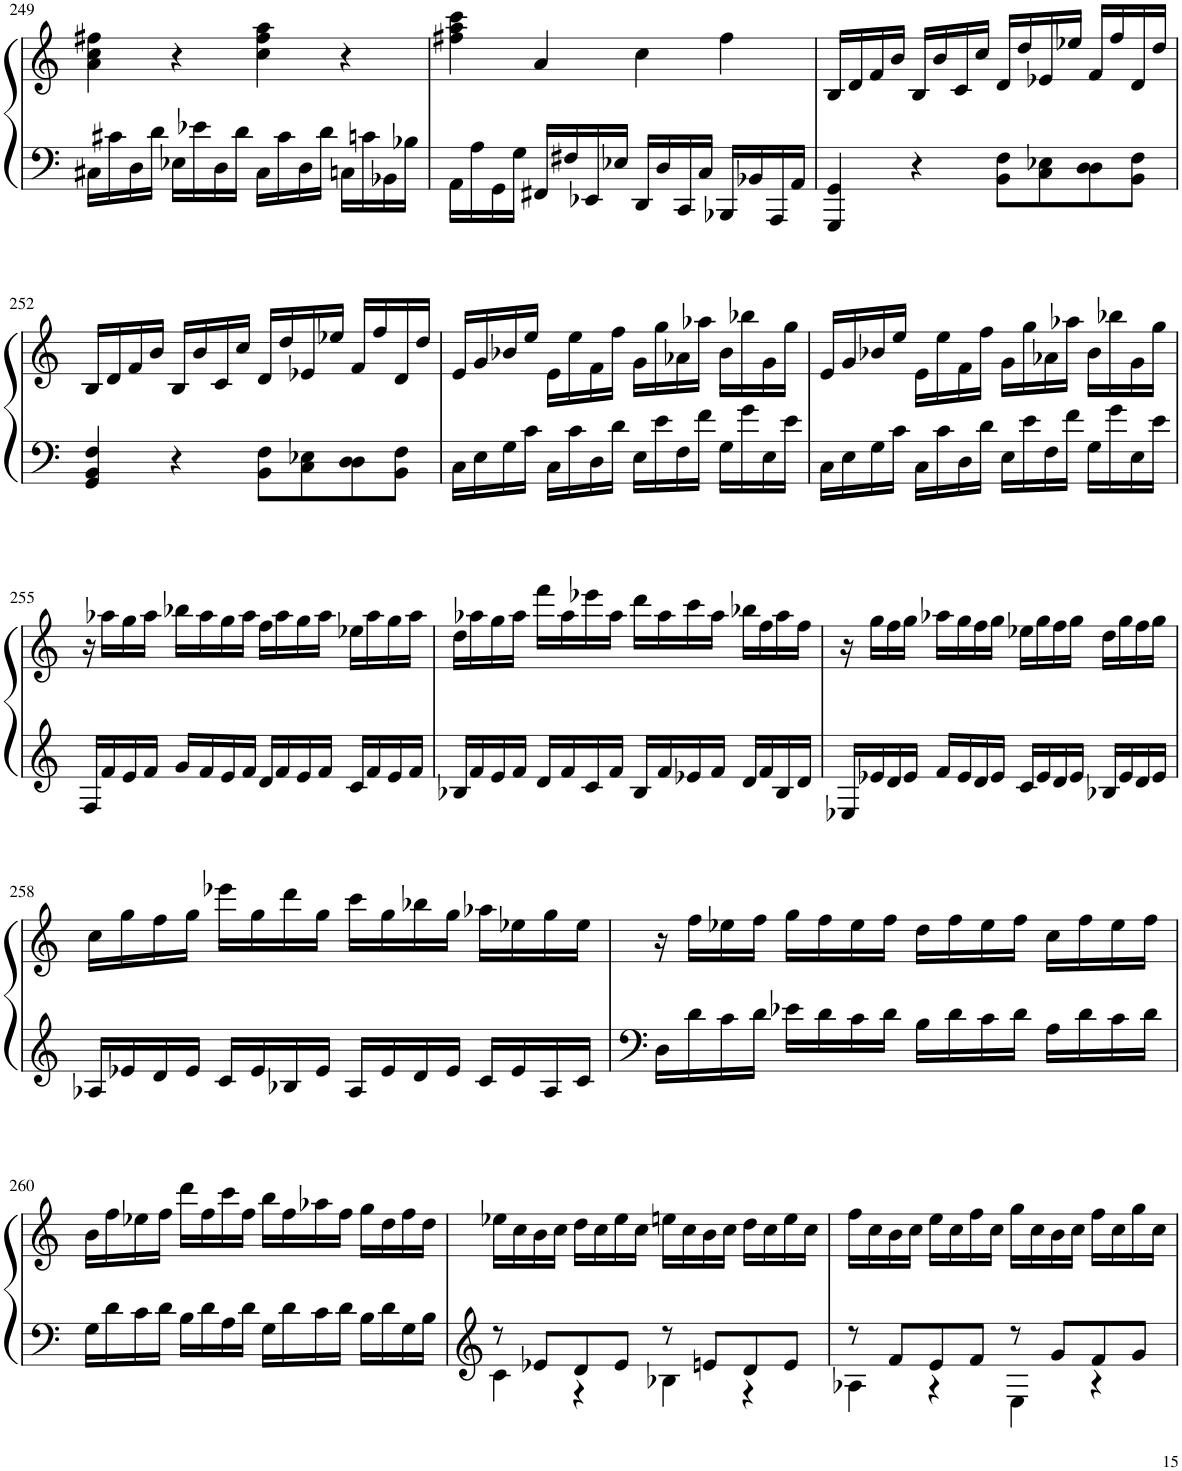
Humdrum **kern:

**kern	**kern
*part1	*part1
*staff2	*staff1
*I"Piano	*
*I'Pno.	*
!!LO:PB:g=z
*clefG2	*clefF4
*k[]	*k[]
*M4/4	*M4/4
*met(c)	*met(c)
=249	=249
16C#X\LL	4a\ 4cc\ 4ff#X\
16c#X\	.
16D\	.
16d\JJ	.
16E-X\LL	4r
16e-X\	.
16D\	.
16d\JJ	.
16C#\LL	4cc\ 4ff#\ 4aa\
16c#\	.
16D\	.
16d\JJ	.
16Cn\LL	4r
16cn\	.
16BB-X\	.
16B-X\JJ	.
=250	=250
16AA\LL	4ff#X\ 4aa\ 4ccc\
16A\	.
16GG\	.
16G\JJ	.
16FF#X/LL	4a/
16F#X/	.
16EE-X/	.
16E-X/JJ	.
16DD/LL	4cc\
16D/	.
16CC/	.
16C/JJ	.
16BBB-X/LL	4ff#\
16BB-X/	.
16AAA/	.
16AA/JJ	.
=251	=251
4GGG/ 4GG/	16B/LL
.	16d/
.	16f/
.	16b/JJ
4r	16B/LL
.	16b/
.	16c/
.	16cc/JJ
8BB\ 8F\L	16d/LL
.	16dd/
8C\ 8E-X\	16e-X/
.	16ee-X/JJ
8D\ 8D\	16f/LL
.	16ff/
8BB\ 8F\J	16d/
.	16dd/JJ
!!LO:LB:g=z
=252	=252
4GG/ 4BB/ 4F/	16B/LL
.	16d/
.	16f/
.	16b/JJ
4r	16B/LL
.	16b/
.	16c/
.	16cc/JJ
8BB\ 8F\L	16d/LL
.	16dd/
8C\ 8E-X\	16e-X/
.	16ee-X/JJ
8D\ 8D\	16f/LL
.	16ff/
8BB\ 8F\J	16d/
.	16dd/JJ
=253	=253
16C\LL	16e/LL
16E\	16g/
16G\	16b-X/
16c\JJ	16ee/JJ
16C\LL	16e\LL
16c\	16ee\
16D\	16f\
16d\JJ	16ff\JJ
16E\LL	16g\LL
16e\	16gg\
16F\	16a-X\
16f\JJ	16aa-X\JJ
16G\LL	16b-\LL
16g\	16bb-X\
16E\	16g\
16e\JJ	16gg\JJ
=254	=254
16C\LL	16e/LL
16E\	16g/
16G\	16b-X/
16c\JJ	16ee/JJ
16C\LL	16e\LL
16c\	16ee\
16D\	16f\
16d\JJ	16ff\JJ
16E\LL	16g\LL
16e\	16gg\
16F\	16a-X\
16f\JJ	16aa-X\JJ
16G\LL	16b-\LL
16g\	16bb-X\
16E\	16g\
16e\JJ	16gg\JJ
!!LO:LB:g=z
=255	=255
16F/LL	16r
16f/	16aa-X\LL
16e/	16gg\
16f/JJ	16aa-\JJ
16g/LL	16bb-X\LL
16f/	16aa-\
16e/	16gg\
16f/JJ	16aa-\JJ
16d/LL	16ff\LL
16f/	16aa-\
16e/	16gg\
16f/JJ	16aa-\JJ
16c/LL	16ee-X\LL
16f/	16aa-\
16e/	16gg\
16f/JJ	16aa-\JJ
=256	=256
16B-X/LL	16dd\LL
16f/	16aa-X\
16e/	16gg\
16f/JJ	16aa-\JJ
16d/LL	16fff\LL
16f/	16aa-\
16c/	16eee-X\
16f/JJ	16aa-\JJ
16B-/LL	16ddd\LL
16f/	16aa-\
16e-X/	16ccc\
16f/JJ	16aa-\JJ
16d/LL	16bb-X\LL
16f/	16ff\
16B-/	16aa-\
16d/JJ	16ff\JJ
=257	=257
16E-X/LL	16r
16e-X/	16gg\LL
16d/	16ff\
16e-/JJ	16gg\JJ
16f/LL	16aa-X\LL
16e-/	16gg\
16d/	16ff\
16e-/JJ	16gg\JJ
16c/LL	16ee-X\LL
16e-/	16gg\
16d/	16ff\
16e-/JJ	16gg\JJ
16B-X/LL	16dd\LL
16e-/	16gg\
16d/	16ff\
16e-/JJ	16gg\JJ
!!LO:LB:g=z
=258	=258
16A-X/LL	16cc\LL
16e-X/	16gg\
16d/	16ff\
16e-/JJ	16gg\JJ
16c/LL	16eee-X\LL
16e-/	16gg\
16B-X/	16ddd\
16e-/JJ	16gg\JJ
16A-/LL	16ccc\LL
16e-/	16gg\
16d/	16bb-X\
16e-/JJ	16gg\JJ
16c/LL	16aa-X\LL
16e-/	16ee-X\
16A-/	16gg\
16c/JJ	16ee-\JJ
=259	=259
16D\LL	16r
16d\	16ff\LL
16c\	16ee-X\
16d\JJ	16ff\JJ
16e-X\LL	16gg\LL
16d\	16ff\
16c\	16ee-\
16d\JJ	16ff\JJ
16B\LL	16dd\LL
16d\	16ff\
16c\	16ee-\
16d\JJ	16ff\JJ
16A\LL	16cc\LL
16d\	16ff\
16c\	16ee-\
16d\JJ	16ff\JJ
!!LO:LB:g=z
=260	=260
16G\LL	16b\LL
16d\	16ff\
16c\	16ee-X\
16d\JJ	16ff\JJ
16B\LL	16ddd\LL
16d\	16ff\
16A\	16ccc\
16d\JJ	16ff\JJ
16G\LL	16bb\LL
16d\	16ff\
16c\	16aa-X\
16d\JJ	16ff\JJ
16B\LL	16gg\LL
16d\	16dd\
16G\	16ff\
16B\JJ	16dd\JJ
=261	=261
*^	*
8r	4c\	16ee-X\LL
.	.	16cc\
8e-X/L	.	16b\
.	.	16cc\JJ
8d/	4r	16dd\LL
.	.	16cc\
8e-/J	.	16ee-\
.	.	16cc\JJ
8r	4B-X\	16een\LL
.	.	16cc\
8en/L	.	16b\
.	.	16cc\JJ
8d/	4r	16dd\LL
.	.	16cc\
8e/J	.	16ee\
.	.	16cc\JJ
=262	=262	=262
8r	4A-X\	16ff\LL
.	.	16cc\
8f/L	.	16b\
.	.	16cc\JJ
8e/	4r	16ee\LL
.	.	16cc\
8f/J	.	16ff\
.	.	16cc\JJ
8r	4E\	16gg\LL
.	.	16cc\
8g/L	.	16b\
.	.	16cc\JJ
8f/	4r	16ff\LL
.	.	16cc\
8g/J	.	16gg\
.	.	16cc\JJ
*v	*v	*
=	=
*-	*-
